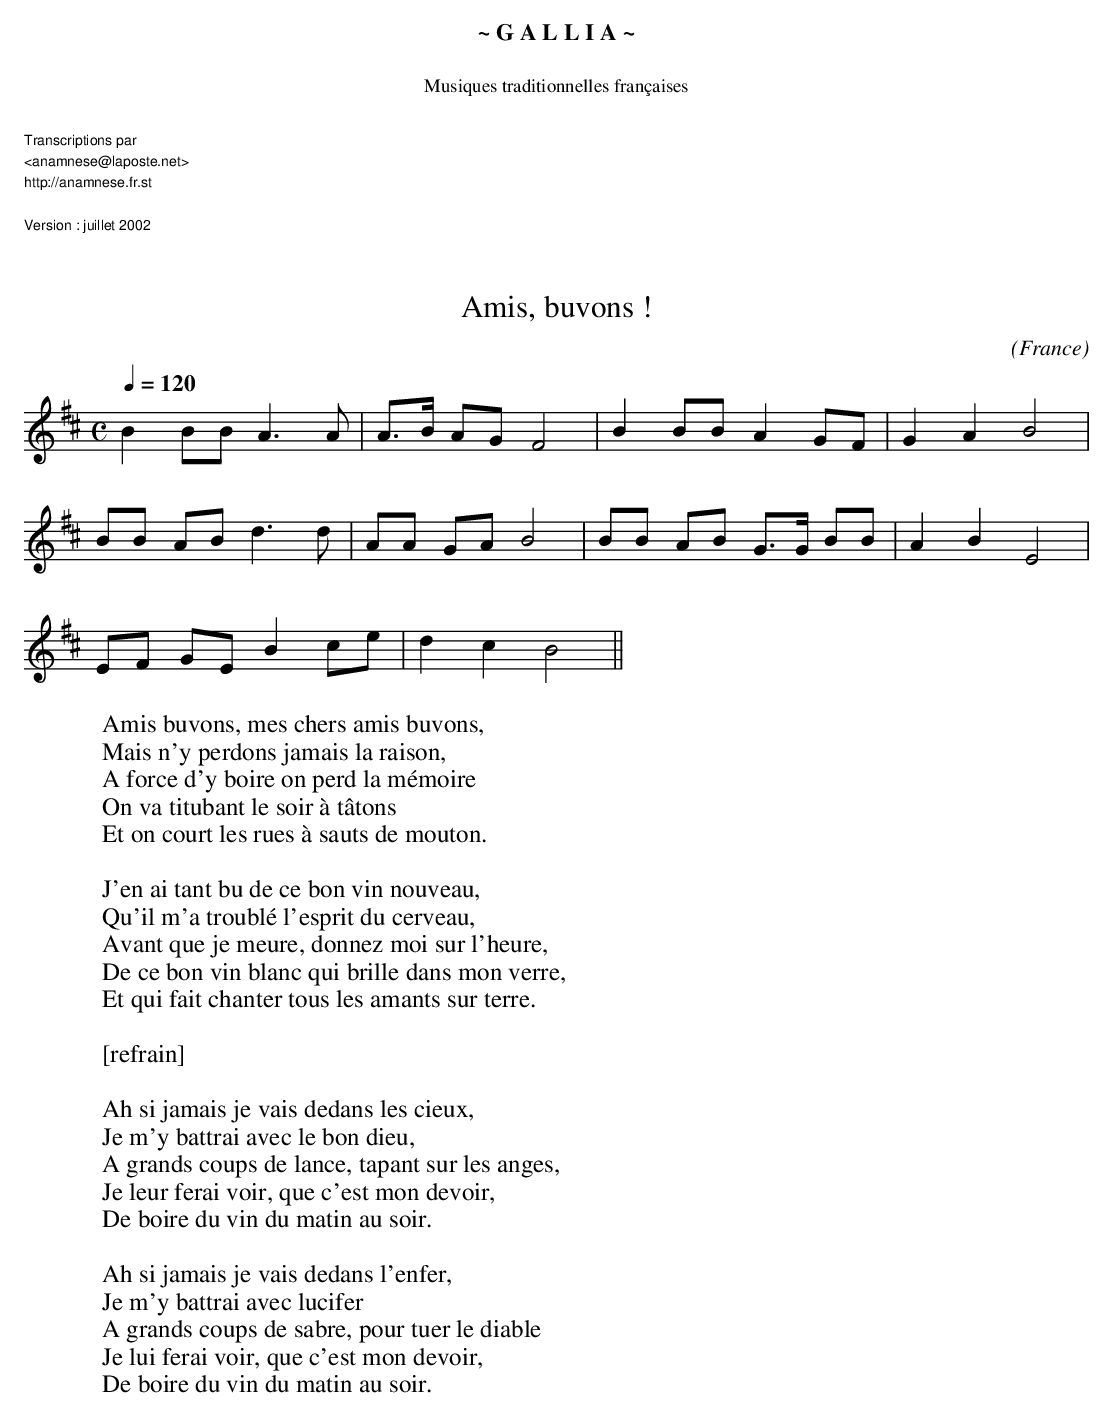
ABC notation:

X:1
T:Amis, buvons !
C:
O:France
M:C
L:1/4
Q:1/4=120
K:D
B B/B/ A>A | A/>B/ A/G/ F2 | B B/B/ A G/F/ | GA B2 |
B/B/ A/B/ d>d | A/A/ G/A/ B2 | B/B/ A/B/ G/>G/ B/B/ | A B E2 |
E/F/ G/E/ B c/e/ | d c B2 ||
W:          Amis buvons, mes chers amis buvons,
W:          Mais n'y perdons jamais la raison,
W:          A force d'y boire on perd la mémoire
W:          On va titubant le soir à tâtons
W:          Et on court les rues à sauts de mouton.
W:
W:J'en ai tant bu de ce bon vin nouveau,
W:Qu'il m'a troublé l'esprit du cerveau,
W:Avant que je meure, donnez moi sur l'heure,
W:De ce bon vin blanc qui brille dans mon verre,
W:Et qui fait chanter tous les amants sur terre.
W:
W: [refrain]
W:
W:Ah si jamais je vais dedans les cieux,
W:Je m'y battrai avec le bon dieu,
W:A grands coups de lance, tapant sur les anges,
W:Je leur ferai voir, que c'est mon devoir,
W:De boire du vin du matin au soir.
W:
W:Ah si jamais je vais dedans l'enfer,
W:Je m'y battrai avec lucifer
W:A grands coups de sabre, pour tuer le diable
W:Je lui ferai voir, que c'est mon devoir,
W:De boire du vin du matin au soir.
